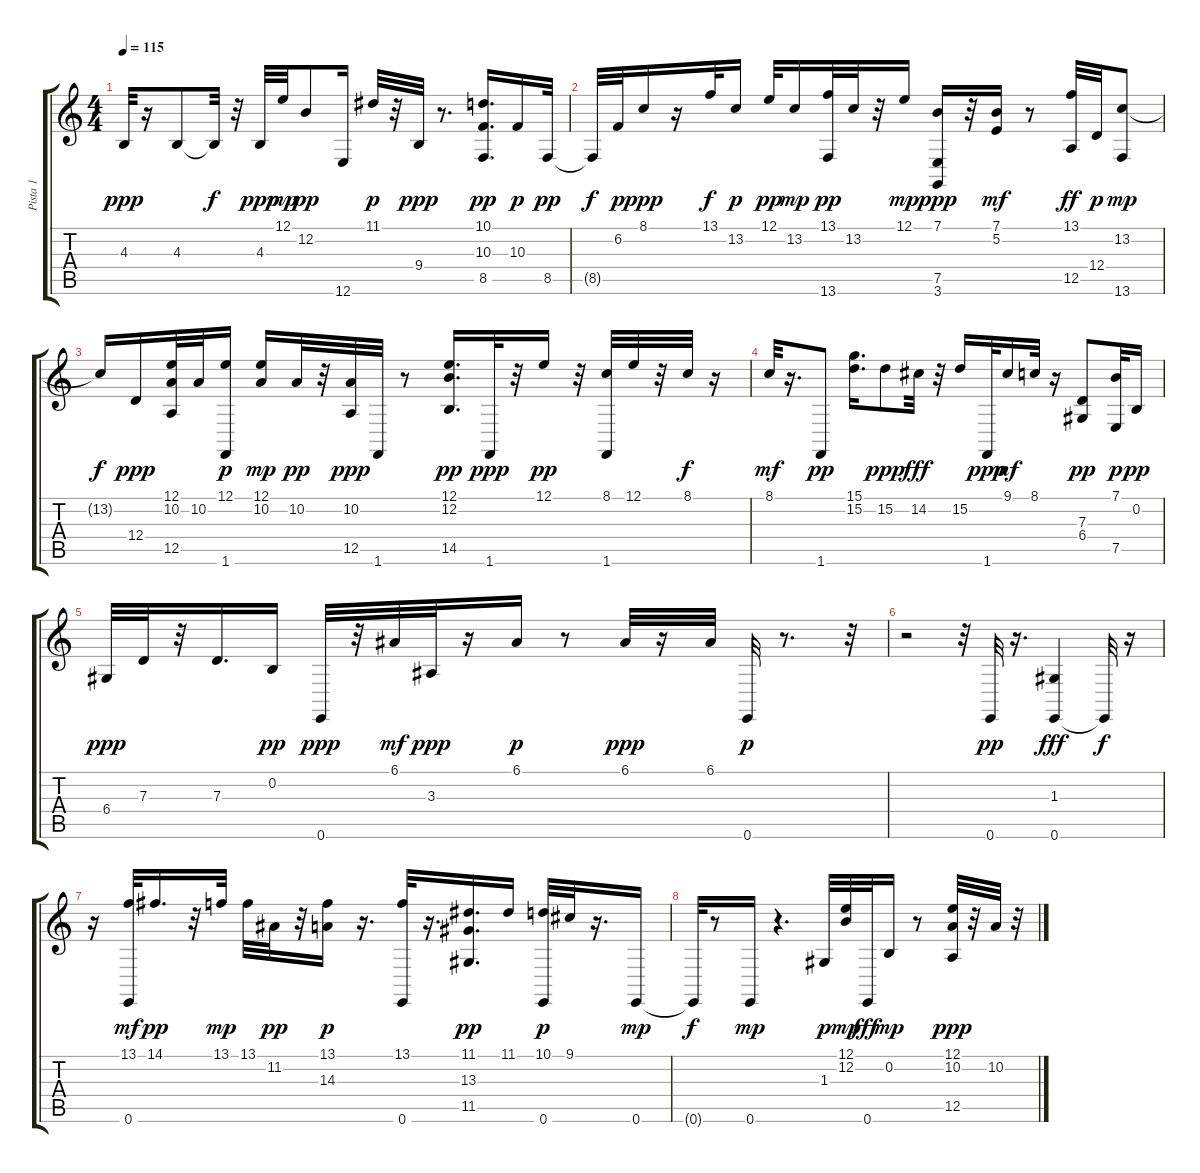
\track ("Pista 1" "Pista 1") {instrument acousticgrandpiano}
\staff {score tabs}
\tuning (E4 B3 G3 D3 A2 E2) {hide}
\ts (4 4)
\tempo 115
\clef g2
\ks c
4.3.32{dy ppp} r.16 4.3.8 4.3{t}.32{dy f} r.32 4.3.32{dy ppp} 12.1.32{dy mp} 12.2.8{dy pp} 12.6.16 11.1.32{dy p} r.32 9.4.32{dy ppp} r.8{d} (10.1 10.3 8.5).16{d dy pp} 10.3.16{dy p} 8.5.32{dy pp} |
8.5{t}.32{dy f} 6.2.32{dy p} 8.1.16{dy ppp} r.16 13.1.32{dy f} 13.2.16{dy p} 12.1.32{dy pp} 13.2.16{dy mp} (13.1 13.6).32{dy pp} 13.2.32 r.32 12.1.16{dy mp} (7.1 7.5 3.6).16{dy ppp} r.32 (7.1 5.2).16{dy mf} r.8 (13.1 12.5).32{dy ff} 12.4.32{dy p} (13.2 13.6).8{dy mp} |
13.2{t}.16{dy f} 12.4.16{dy ppp} (12.1 10.2 12.5).32 10.2.32 (12.1 1.6).16{dy p} (12.1 10.2).16{dy mp} 10.2.32{dy pp} r.32 (10.2 12.5).32{dy ppp} 1.6.32 r.8 (12.1 12.2 14.5).16{d dy pp} 1.6.32{dy ppp} r.32 12.1.16{dy pp} r.32 (8.1 1.6).32 12.1.32 r.32 8.1.32{dy f} r.16 |
8.1.32{dy mf} r.16{d} 1.6.8{dy pp} (15.1 15.2).16{d} 15.2.8{dy ppp} 14.2.32{dy fff} r.32 15.2.16 1.6.32{dy ppp} 9.1.16{dy mf} 8.1.32 r.16 (7.3 6.4).8{dy pp} (7.1 7.5).32{dy p} 0.2.16{dy pp} |
6.4.32{dy ppp} 7.3.32 r.32 7.3.16{d} 0.2.16{dy pp} 0.6.32{dy ppp} r.32 6.1.32{dy mf} 3.3.32{dy ppp} r.16 6.1.16{dy p} r.8 6.1.32{dy ppp} r.16 6.1.32 0.6.32{dy p} r.8{d} r.32 |
r.2 r.32 0.6.32{dy pp} r.16{d} (1.3 0.6).4{dy fff} 0.6{t}.32{dy f} r.16 |
r.16 (13.1 0.6).32{dy mf} 14.1.16{d dy pp} r.32 13.1.32{dy mp} 13.1.32 11.2.32{dy pp} r.32 (13.1 14.3).16{dy p} r.16{d} (13.1 0.6).32 r.16{d} (11.1 13.3 11.5).16{d dy pp} 11.1.16 (10.1 0.6).32{dy p} 9.1.32 r.16{d} 0.6.16{dy mp} |
0.6{t}.32{dy f} r.8 0.6.16{dy mp} r.4{d} 1.3.32{dy p} (12.1 12.2).32{dy mp} 0.6.32{dy fff} 0.2.16{dy mp} r.8 (12.1 10.2 12.5).32{dy ppp} r.32 10.2.32 r.32
